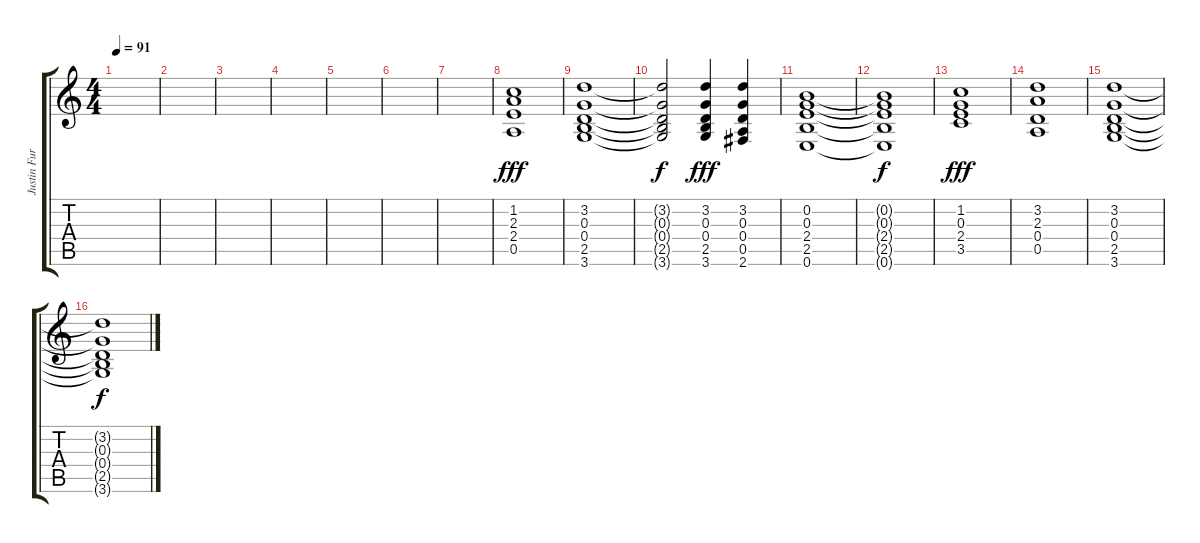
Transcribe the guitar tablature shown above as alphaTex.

\track ("Justin Furstenfeld - guitar" "Justin Fur") {instrument distortionguitar}
\staff {score tabs}
\tuning (E4 B3 G3 D3 A2 E2) {hide}
\ts (4 4)
\tempo 91
\clef g2
\ks c
|
|
|
|
|
|
|
(1.2 2.3 2.4 0.5).1{dy fff volume 16} |
(3.2 0.3 0.4 2.5 3.6).1 |
(3.2{t} 0.3{t} 0.4{t} 2.5{t} 3.6{t}).2{dy f} (3.2 0.3 0.4 2.5 3.6).4{dy fff} (3.2 0.3 0.4 0.5 2.6).4 |
(0.2 0.3 2.4 2.5 0.6).1 |
(0.2{t} 0.3{t} 2.4{t} 2.5{t} 0.6{t}).1{dy f} |
(1.2 0.3 2.4 3.5).1{dy fff} |
(3.2 2.3 0.4 0.5).1 |
(3.2 0.3 0.4 2.5 3.6).1 |
(3.2{t} 0.3{t} 0.4{t} 2.5{t} 3.6{t}).1{dy f}
